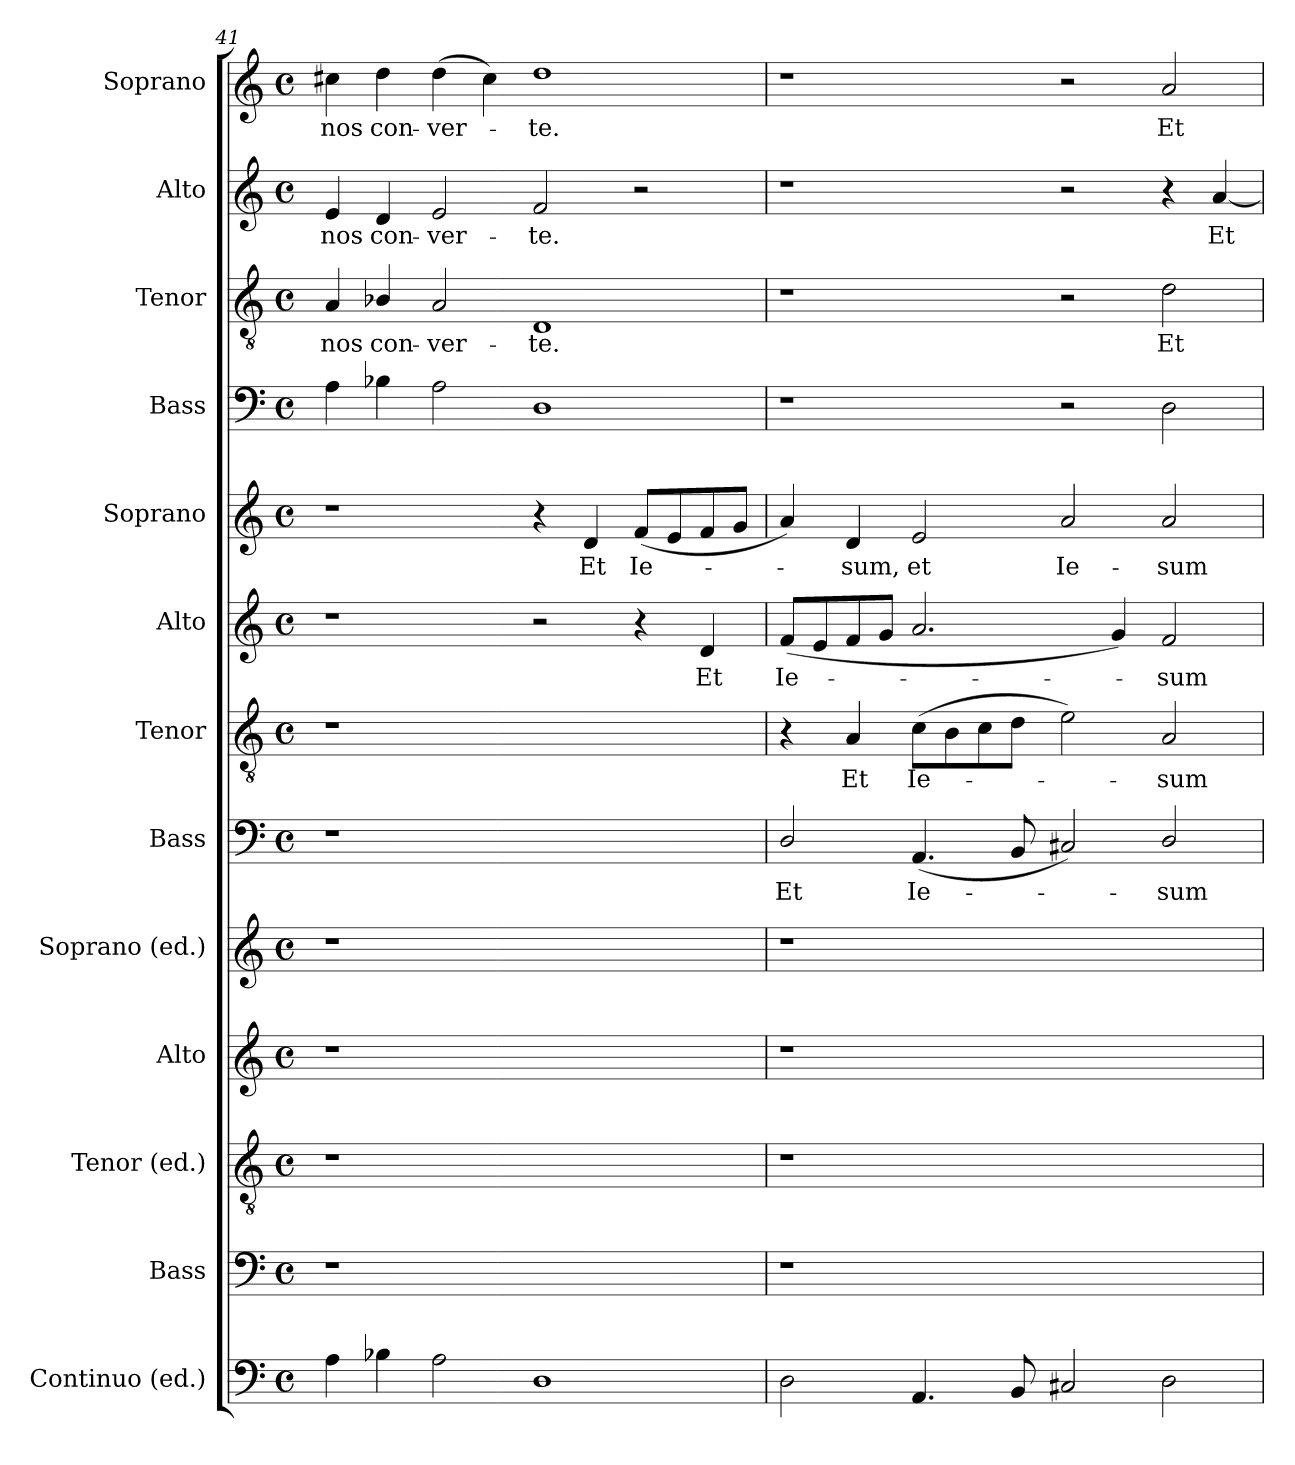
**kern	**kern	**kern	**kern	**kern	**kern	**text	**kern	**text	**kern	**text	**kern	**text	**kern	**kern	**text	**kern	**text	**kern	**text
*part13	*part12	*part11	*part10	*part9	*part8	*part8	*part7	*part7	*part6	*part6	*part5	*part5	*part4	*part3	*part3	*part2	*part2	*part1	*part1
*staff13	*staff12	*staff11	*staff10	*staff9	*staff8	*staff8	*staff7	*staff7	*staff6	*staff6	*staff5	*staff5	*staff4	*staff3	*staff3	*staff2	*staff2	*staff1	*staff1
*I"Continuo (ed.)	*I"Bass	*I"Tenor (ed.)	*I"Alto	*I"Soprano (ed.)	*I"Bass	*	*I"Tenor	*	*I"Alto	*	*I"Soprano	*	*I"Bass	*I"Tenor	*	*I"Alto	*	*I"Soprano	*
*I'Cont.	*I'B.	*I'T.	*I'A.	*I'S.	*I'B.	*	*I'T.	*	*I'A.	*	*I'S.	*	*I'B.	*I'T.	*	*I'A.	*	*I'S.	*
*clefF4	*clefF4	*clefGv2	*clefG2	*clefG2	*clefF4	*	*clefGv2	*	*clefG2	*	*clefG2	*	*clefF4	*clefGv2	*	*clefG2	*	*clefG2	*
*	*	*	*	*	*	*	*ITrd7c12	*	*	*	*	*	*	*ITrd7c12	*	*	*	*	*
*k[]	*k[]	*k[]	*k[]	*k[]	*k[]	*	*k[]	*	*k[]	*	*k[]	*	*k[]	*k[]	*	*k[]	*	*k[]	*
*C:	*C:	*C:	*C:	*C:	*C:	*	*C:	*	*C:	*	*C:	*	*C:	*C:	*	*C:	*	*C:	*
*M4/4	*M4/4	*M4/4	*M4/4	*M4/4	*M4/4	*	*M4/4	*	*M4/4	*	*M4/4	*	*M4/4	*M4/4	*	*M4/4	*	*M4/4	*
*met(c)	*met(c)	*met(c)	*met(c)	*met(c)	*met(c)	*	*met(c)	*	*met(c)	*	*met(c)	*	*met(c)	*met(c)	*	*met(c)	*	*met(c)	*
=41	=41	=41	=41	=41	=41	=41	=41	=41	=41	=41	=41	=41	=41	=41	=41	=41	=41	=41	=41
!	!LO:N:vis=1	!LO:N:vis=1	!LO:N:vis=1	!LO:N:vis=1	!LO:N:vis=1	!	!LO:N:vis=1	!	!	!	!	!	!	!	!	!	!	!	!
!	!	!	!	!	!	!	!	!	!	!	!	!	!	!	!LO:LY:b:color=#000000	!	!	!	!
!	!	!	!	!	!	!	!	!	!	!	!	!	!	!	!	!	!LO:LY:b:color=#000000	!	!
!	!	!	!	!	!	!	!	!	!	!	!	!	!	!	!	!	!	!	!LO:LY:b:color=#000000
4Ai\	1r	1r	1r	1r	1r	.	1r	.	1r	.	1r	.	4Ai\	4AAi/	nos	4ei/	nos	4cc#Xi\	nos
!	!	!	!	!	!	!	!	!	!	!	!	!	!	!	!LO:LY:b:color=#000000	!	!	!	!
!	!	!	!	!	!	!	!	!	!	!	!	!	!	!	!	!	!LO:LY:b:color=#000000	!	!
!	!	!	!	!	!	!	!	!	!	!	!	!	!	!	!	!	!	!	!LO:LY:b:color=#000000
4B-Xi\	.	.	.	.	.	.	.	.	.	.	.	.	4B-Xi\	4BB-Xi/	con-	4di/	con-	4ddi\	con-
!	!	!	!	!	!	!	!	!	!	!	!	!	!	!	!LO:LY:b:color=#000000	!	!	!	!
!	!	!	!	!	!	!	!	!	!	!	!	!	!	!	!	!	!LO:LY:b:color=#000000	!	!
!	!	!	!	!	!	!	!	!	!	!	!	!	!	!	!	!	!	!	!LO:LY:b:color=#000000
2Ai\	.	.	.	.	.	.	.	.	.	.	.	.	2Ai\	2AAi/	-ver-	2ei/	-ver-	(4ddi\	-ver-
.	.	.	.	.	.	.	.	.	.	.	.	.	.	.	.	.	.	4cc#i\)	.
!	!	!	!	!	!	!	!	!	!	!	!	!	!	!	!LO:LY:b:color=#000000	!	!	!	!
!	!	!	!	!	!	!	!	!	!	!	!	!	!	!	!	!	!LO:LY:b:color=#000000	!	!
!	!	!	!	!	!	!	!	!	!	!	!	!	!	!	!	!	!	!	!LO:LY:b:color=#000000
1Di	1ryy	1ryy	1ryy	1ryy	1ryy	.	1ryy	.	2r	.	4r	.	1Di	1DDi	-te.	2fi/	-te.	1ddi	-te.
!	!	!	!	!	!	!	!	!	!	!	!	!LO:LY:b:color=#000000	!	!	!	!	!	!	!
.	.	.	.	.	.	.	.	.	.	.	4di/	Et	.	.	.	.	.	.	.
!	!	!	!	!	!	!	!	!	!	!	!	!LO:LY:b:color=#000000	!	!	!	!	!	!	!
.	.	.	.	.	.	.	.	.	4r	.	(8fi/L	Ie-	.	.	.	2r	.	.	.
.	.	.	.	.	.	.	.	.	.	.	8ei/	.	.	.	.	.	.	.	.
!	!	!	!	!	!	!	!	!	!	!LO:LY:b:color=#000000	!	!	!	!	!	!	!	!	!
.	.	.	.	.	.	.	.	.	4di/	Et	8fi/	.	.	.	.	.	.	.	.
.	.	.	.	.	.	.	.	.	.	.	8gi/J	.	.	.	.	.	.	.	.
!!LO:PB:g=z
=42	=42	=42	=42	=42	=42	=42	=42	=42	=42	=42	=42	=42	=42	=42	=42	=42	=42	=42	=42
!	!LO:N:vis=1	!LO:N:vis=1	!LO:N:vis=1	!LO:N:vis=1	!	!	!	!	!	!	!	!	!	!	!	!	!	!	!
!	!	!	!	!	!	!LO:LY:b:color=#000000	!	!	!	!	!	!	!	!	!	!	!	!	!
!	!	!	!	!	!	!	!	!	!	!LO:LY:b:color=#000000	!	!	!	!	!	!	!	!	!
2Di\	1r	1r	1r	1r	2Di/	Et	4r	.	(8fi/L	Ie-	4ai/)	.	1r	1r	.	1r	.	1r	.
.	.	.	.	.	.	.	.	.	8ei/	.	.	.	.	.	.	.	.	.	.
!	!	!	!	!	!	!	!	!LO:LY:b:color=#000000	!	!	!	!	!	!	!	!	!	!	!
!	!	!	!	!	!	!	!	!	!	!	!	!LO:LY:b:color=#000000	!	!	!	!	!	!	!
.	.	.	.	.	.	.	4AAi/	Et	8fi/	.	4di/	-sum,	.	.	.	.	.	.	.
.	.	.	.	.	.	.	.	.	8gi/J	.	.	.	.	.	.	.	.	.	.
!	!	!	!	!	!	!LO:LY:b:color=#000000	!	!	!	!	!	!	!	!	!	!	!	!	!
!	!	!	!	!	!	!	!	!LO:LY:b:color=#000000	!	!	!	!	!	!	!	!	!	!	!
!	!	!	!	!	!	!	!	!	!	!	!	!LO:LY:b:color=#000000	!	!	!	!	!	!	!
4.AAi/	.	.	.	.	(4.AAi/	Ie-	(8Ci\L	Ie-	2.ai/	.	2ei/	et	.	.	.	.	.	.	.
.	.	.	.	.	.	.	8BBi\	.	.	.	.	.	.	.	.	.	.	.	.
.	.	.	.	.	.	.	8Ci\	.	.	.	.	.	.	.	.	.	.	.	.
8BBi/	.	.	.	.	8BBi/	.	8Di\J	.	.	.	.	.	.	.	.	.	.	.	.
!	!	!	!	!	!	!	!	!	!	!	!	!LO:LY:b:color=#000000	!	!	!	!	!	!	!
2C#Xi/	1ryy	1ryy	1ryy	1ryy	2C#Xi/)	.	2Ei\)	.	.	.	2ai/	Ie-	2r	2r	.	2r	.	2r	.
.	.	.	.	.	.	.	.	.	4gi/)	.	.	.	.	.	.	.	.	.	.
!	!	!	!	!	!	!LO:LY:b:color=#000000	!	!	!	!	!	!	!	!	!	!	!	!	!
!	!	!	!	!	!	!	!	!LO:LY:b:color=#000000	!	!	!	!	!	!	!	!	!	!	!
!	!	!	!	!	!	!	!	!	!	!LO:LY:b:color=#000000	!	!	!	!	!	!	!	!	!
!	!	!	!	!	!	!	!	!	!	!	!	!LO:LY:b:color=#000000	!	!	!	!	!	!	!
!	!	!	!	!	!	!	!	!	!	!	!	!	!	!	!LO:LY:b:color=#000000	!	!	!	!
!	!	!	!	!	!	!	!	!	!	!	!	!	!	!	!	!	!	!	!LO:LY:b:color=#000000
2Di\	.	.	.	.	2Di/	-sum	2AAi/	-sum	2fi/	-sum	2ai/	-sum	2Di\	2Di\	Et	4r	.	2ai/	Et
!	!	!	!	!	!	!	!	!	!	!	!	!	!	!	!	!	!LO:LY:b:color=#000000	!	!
.	.	.	.	.	.	.	.	.	.	.	.	.	.	.	.	[<4ai/	Et	.	.
=	=	=	=	=	=	=	=	=	=	=	=	=	=	=	=	=	=	=	=
*-	*-	*-	*-	*-	*-	*-	*-	*-	*-	*-	*-	*-	*-	*-	*-	*-	*-	*-	*-
